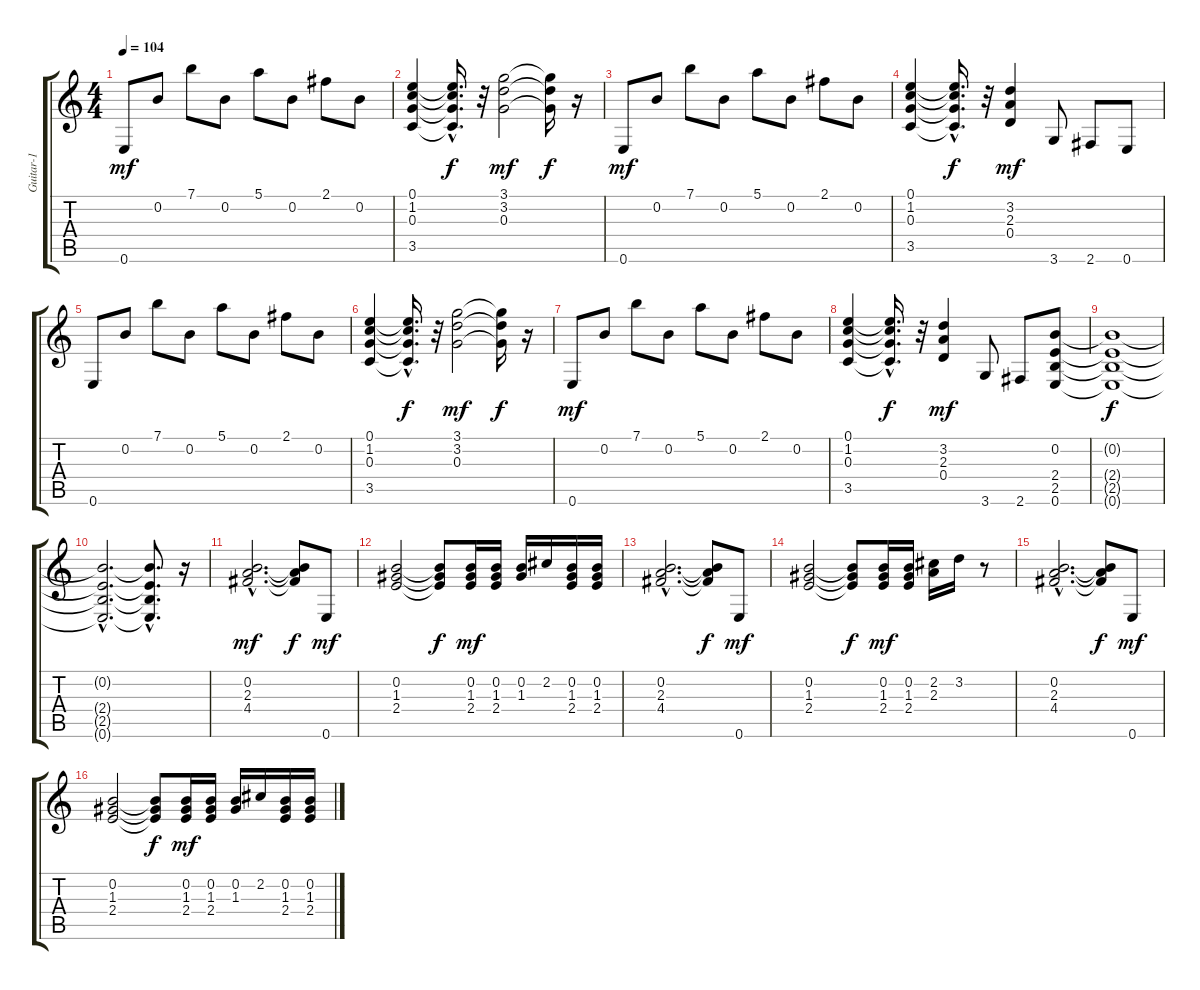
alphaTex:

\track ("Guitar-1" "Guitar-1") {instrument acousticguitarsteel}
\staff {score tabs}
\tuning (E4 B3 G3 D3 A2 E2) {hide}
\ts (4 4)
\tempo 104
\clef g2
\ks c
0.6.8{dy mf instrument distortionguitar} 0.2.8 7.1.8 0.2.8 5.1.8 0.2.8 2.1.8 0.2.8 |
(0.1 1.2 0.3 3.5).4 (0.1{hac t} 1.2{hac t} 0.3{hac t} 3.5{hac t}).16{d dy f} r.32 (3.1 3.2 0.3).2{dy mf} (3.1{t} 3.2{t} 0.3{t}).16{dy f} r.16 |
0.6.8{dy mf} 0.2.8 7.1.8 0.2.8 5.1.8 0.2.8 2.1.8 0.2.8 |
(0.1 1.2 0.3 3.5).4 (0.1{hac t} 1.2{hac t} 0.3{hac t} 3.5{hac t}).16{d dy f} r.32 (3.2 2.3 0.4).4{dy mf} 3.6.8 2.6.8 0.6.8 |
0.6.8 0.2.8 7.1.8 0.2.8 5.1.8 0.2.8 2.1.8 0.2.8 |
(0.1 1.2 0.3 3.5).4 (0.1{hac t} 1.2{hac t} 0.3{hac t} 3.5{hac t}).16{d dy f} r.32 (3.1 3.2 0.3).2{dy mf} (3.1{t} 3.2{t} 0.3{t}).16{dy f} r.16 |
0.6.8{dy mf} 0.2.8 7.1.8 0.2.8 5.1.8 0.2.8 2.1.8 0.2.8 |
(0.1 1.2 0.3 3.5).4 (0.1{hac t} 1.2{hac t} 0.3{hac t} 3.5{hac t}).16{d dy f} r.32 (3.2 2.3 0.4).4{dy mf} 3.6.8 2.6.8 (0.2 2.4 2.5 0.6).8 |
(0.2{t} 2.4{t} 2.5{t} 0.6{t}).1{dy f} |
(0.2{hac t} 2.4{hac t} 2.5{hac t} 0.6{hac t}).2{d} (0.2{hac t} 2.4{hac t} 2.5{hac t} 0.6{hac t}).8{d} r.16 |
(0.2{hac} 2.3{hac} 4.4{hac}).2{d dy mf instrument acousticguitarsteel} (0.2{t} 2.3{t} 4.4{t}).8{dy f} 0.6.8{dy mf} |
(0.2 1.3 2.4).2 (0.2{t} 1.3{t} 2.4{t}).8{dy f} (0.2 1.3 2.4).16{dy mf} (0.2 1.3 2.4).16 (0.2 1.3).16 2.2.16 (0.2 1.3 2.4).16 (0.2 1.3 2.4).16 |
(0.2{hac} 2.3{hac} 4.4{hac}).2{d} (0.2{t} 2.3{t} 4.4{t}).8{dy f} 0.6.8{dy mf} |
(0.2 1.3 2.4).2 (0.2{t} 1.3{t} 2.4{t}).8{dy f} (0.2 1.3 2.4).16{dy mf} (0.2 1.3 2.4).16 (2.2 2.3).16 3.2.16 r.8 |
(0.2{hac} 2.3{hac} 4.4{hac}).2{d} (0.2{t} 2.3{t} 4.4{t}).8{dy f} 0.6.8{dy mf} |
(0.2 1.3 2.4).2 (0.2{t} 1.3{t} 2.4{t}).8{dy f} (0.2 1.3 2.4).16{dy mf} (0.2 1.3 2.4).16 (0.2 1.3).16 2.2.16 (0.2 1.3 2.4).16 (0.2 1.3 2.4).16
